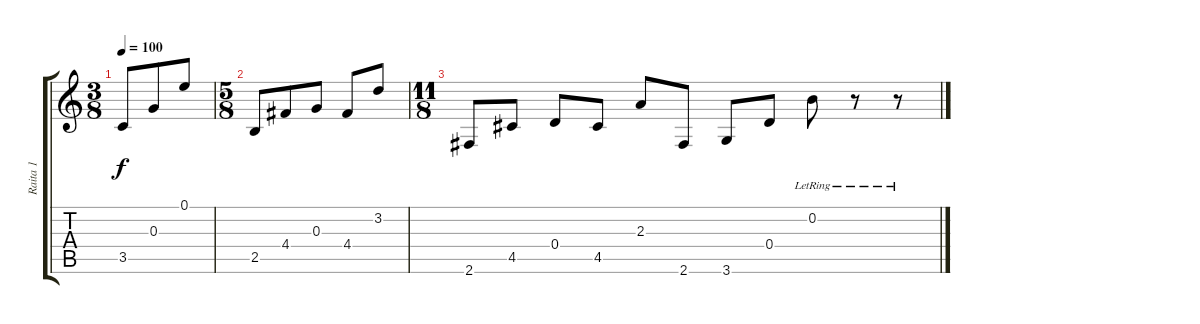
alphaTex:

\track ("Raita 1" "Raita 1") {instrument acousticguitarsteel}
\staff {score tabs}
\tuning (E4 B3 G3 D3 A2 E2) {hide}
\ts (3 8)
\tempo 100
\clef g2
\ks c
3.5.8{dy f} 0.3.8 0.1.8 |
\ts (5 8)
2.5.8 4.4.8 0.3.8 4.4.8 3.2.8 |
\ts (11 8)
2.6.8 4.5.8 0.4.8 4.5.8 2.3.8 2.6.8 3.6.8 0.4.8 0.2{lr}.8 r.8 r.8
